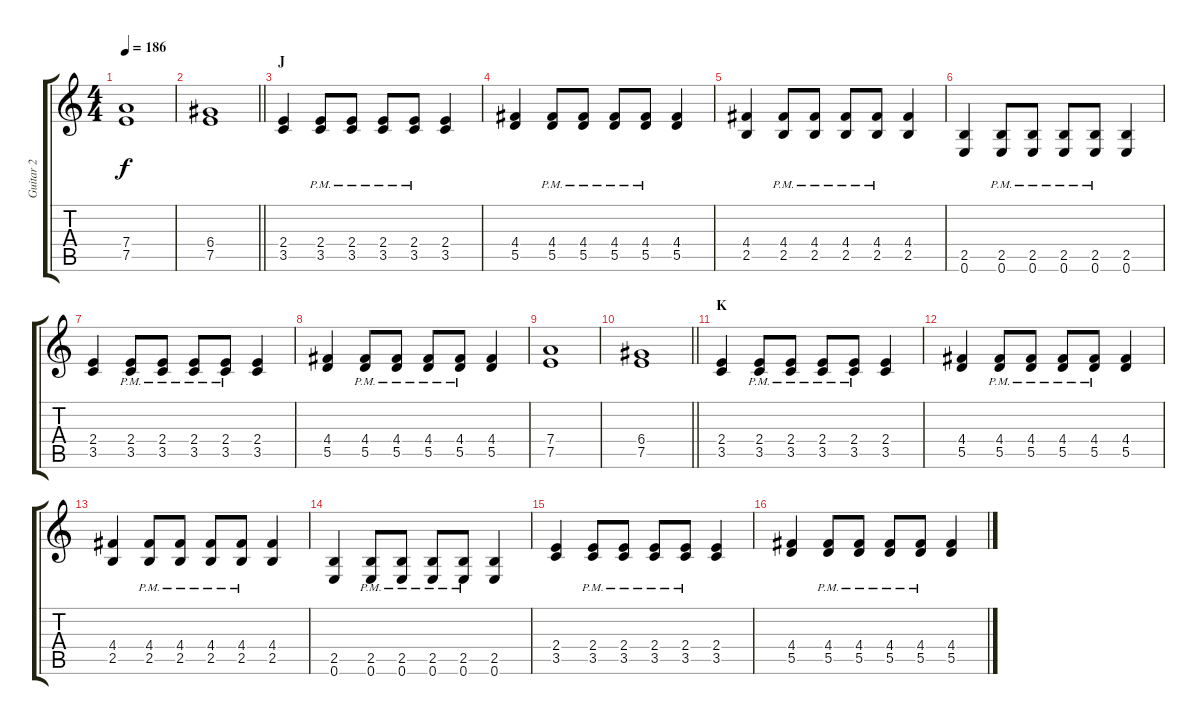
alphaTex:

\track ("Guitar 2" "Guitar 2") {instrument electricguitarclean}
\staff {score tabs}
\tuning (E4 B3 G3 D3 A2 E2) {hide}
\ts (4 4)
\tempo 186
\clef g2
\ks c
(7.4 7.5).1{dy f} |
\barLineRight lightlight
(6.4 7.5).1 |
\section ("" "J")
(2.4 3.5).4 (2.4{pm} 3.5{pm}).8 (2.4{pm} 3.5{pm}).8 (2.4{pm} 3.5{pm}).8 (2.4{pm} 3.5{pm}).8 (2.4 3.5).4 |
(4.4 5.5).4 (4.4{pm} 5.5{pm}).8 (4.4{pm} 5.5{pm}).8 (4.4{pm} 5.5{pm}).8 (4.4{pm} 5.5{pm}).8 (4.4 5.5).4 |
(4.4 2.5).4 (4.4{pm} 2.5{pm}).8 (4.4{pm} 2.5{pm}).8 (4.4{pm} 2.5{pm}).8 (4.4{pm} 2.5{pm}).8 (4.4 2.5).4 |
(2.5 0.6).4 (2.5{pm} 0.6{pm}).8 (2.5{pm} 0.6{pm}).8 (2.5{pm} 0.6{pm}).8 (2.5{pm} 0.6{pm}).8 (2.5 0.6).4 |
(2.4 3.5).4 (2.4{pm} 3.5{pm}).8 (2.4{pm} 3.5{pm}).8 (2.4{pm} 3.5{pm}).8 (2.4{pm} 3.5{pm}).8 (2.4 3.5).4 |
(4.4 5.5).4 (4.4{pm} 5.5{pm}).8 (4.4{pm} 5.5{pm}).8 (4.4{pm} 5.5{pm}).8 (4.4{pm} 5.5{pm}).8 (4.4 5.5).4 |
(7.4 7.5).1 |
\barLineRight lightlight
(6.4 7.5).1 |
\section ("" "K")
(2.4 3.5).4 (2.4{pm} 3.5{pm}).8 (2.4{pm} 3.5{pm}).8 (2.4{pm} 3.5{pm}).8 (2.4{pm} 3.5{pm}).8 (2.4 3.5).4 |
(4.4 5.5).4 (4.4{pm} 5.5{pm}).8 (4.4{pm} 5.5{pm}).8 (4.4{pm} 5.5{pm}).8 (4.4{pm} 5.5{pm}).8 (4.4 5.5).4 |
(4.4 2.5).4 (4.4{pm} 2.5{pm}).8 (4.4{pm} 2.5{pm}).8 (4.4{pm} 2.5{pm}).8 (4.4{pm} 2.5{pm}).8 (4.4 2.5).4 |
(2.5 0.6).4 (2.5{pm} 0.6{pm}).8 (2.5{pm} 0.6{pm}).8 (2.5{pm} 0.6{pm}).8 (2.5{pm} 0.6{pm}).8 (2.5 0.6).4 |
(2.4 3.5).4 (2.4{pm} 3.5{pm}).8 (2.4{pm} 3.5{pm}).8 (2.4{pm} 3.5{pm}).8 (2.4{pm} 3.5{pm}).8 (2.4 3.5).4 |
(4.4 5.5).4 (4.4{pm} 5.5{pm}).8 (4.4{pm} 5.5{pm}).8 (4.4{pm} 5.5{pm}).8 (4.4{pm} 5.5{pm}).8 (4.4 5.5).4
